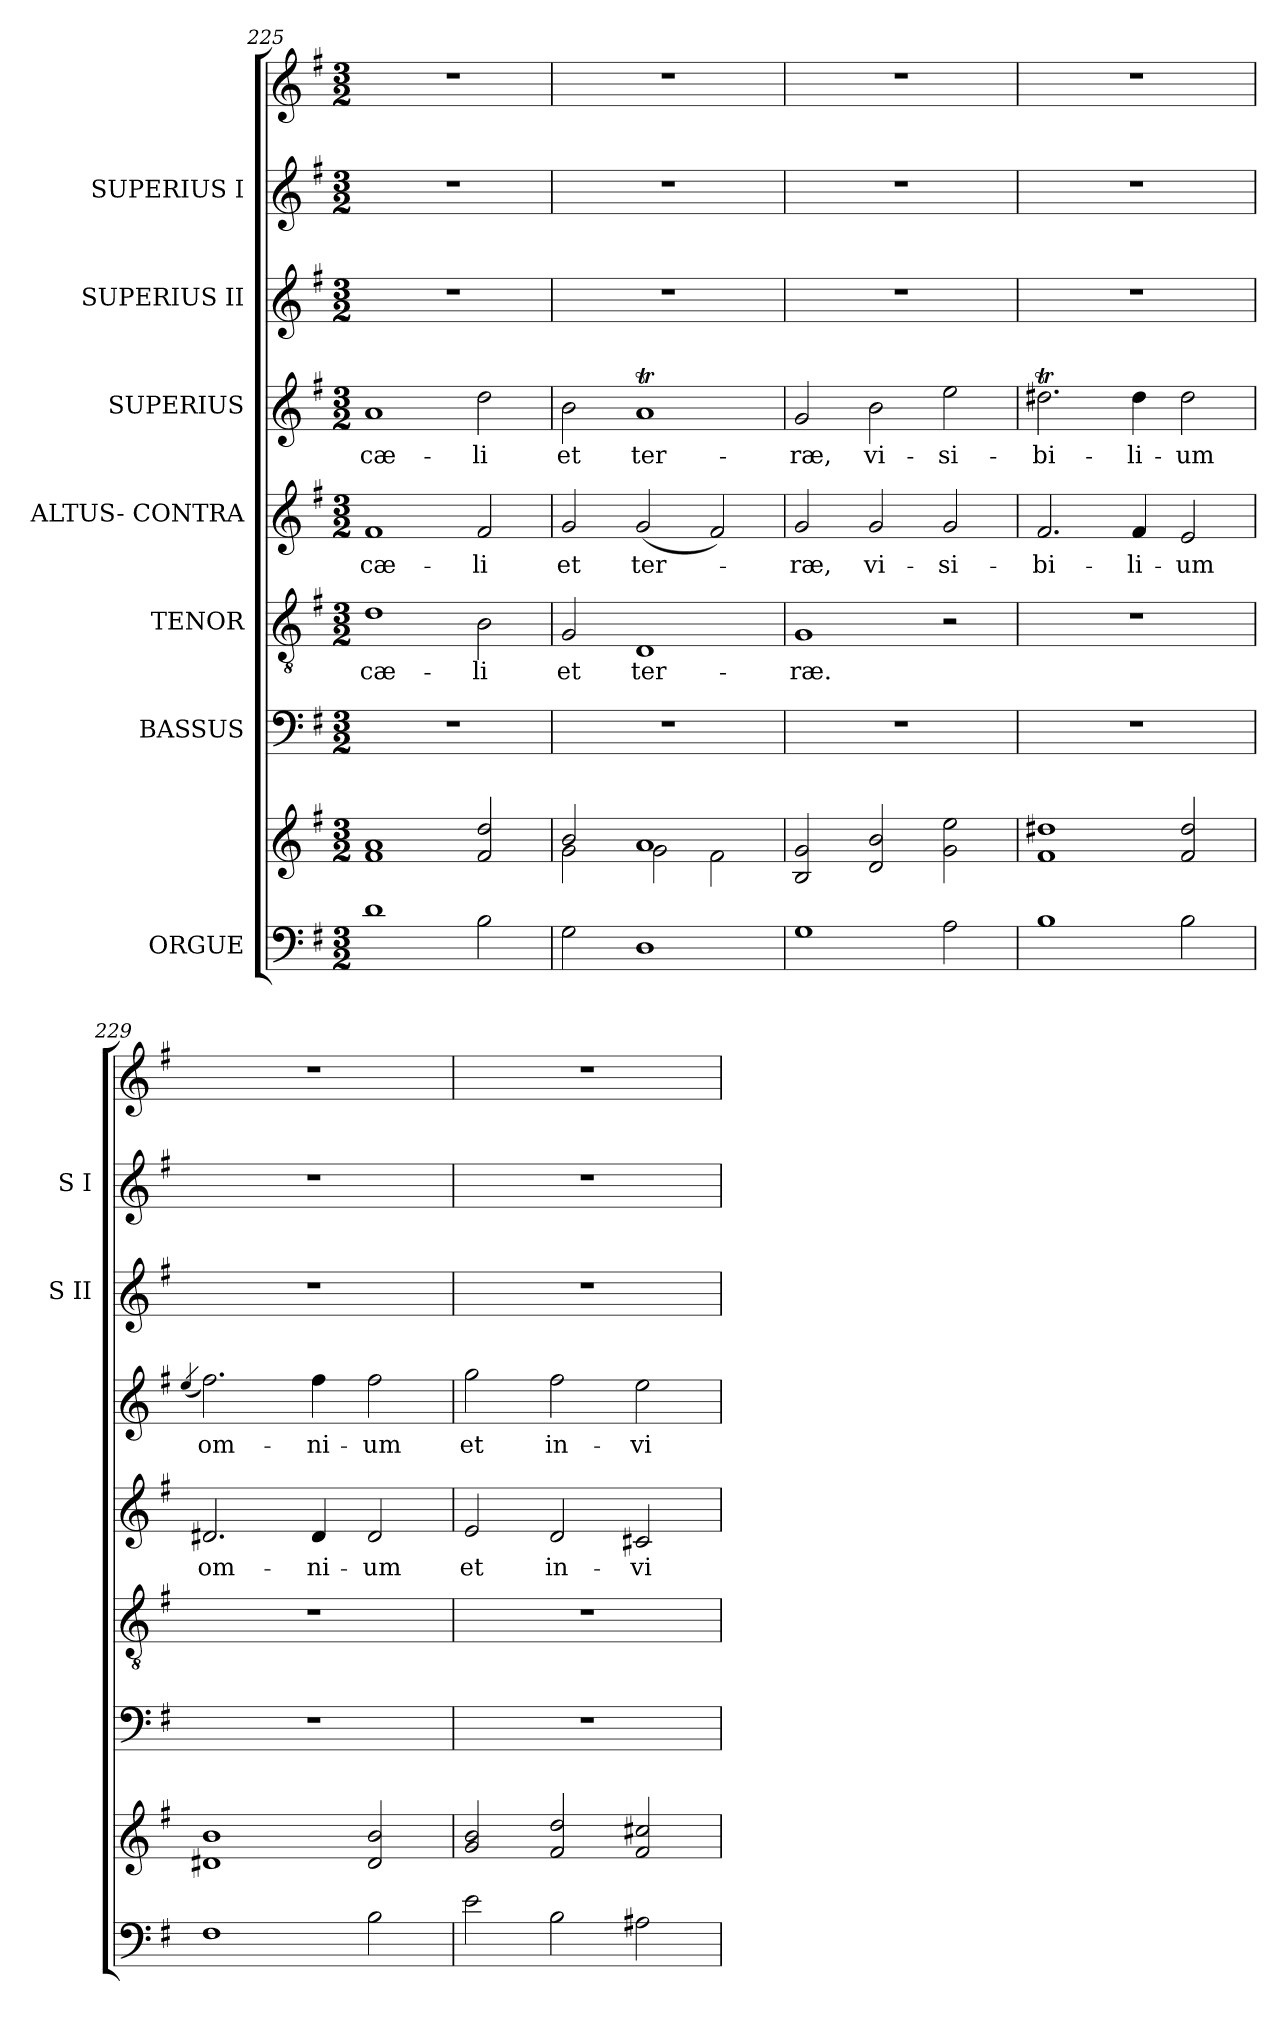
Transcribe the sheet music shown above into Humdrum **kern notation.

**kern	**kern	**kern	**kern	**text	**kern	**text	**kern	**text	**kern	**kern	**kern
*part8	*part8	*part7	*part6	*part6	*part5	*part5	*part4	*part4	*part3	*part2	*part1
*staff9	*staff8	*staff7	*staff6	*staff6	*staff5	*staff5	*staff4	*staff4	*staff3	*staff2	*staff1
*I"ORGUE	*	*I"BASSUS	*I"TENOR	*	*I"ALTUS- CONTRA	*	*I"SUPERIUS	*	*I"SUPERIUS II	*I"SUPERIUS I	*
*	*	*	*	*	*	*	*	*	*I'S II	*I'S I	*
*clefF4	*clefG2	*clefF4	*clefGv2	*	*clefG2	*	*clefG2	*	*clefG2	*clefG2	*clefG2
*k[f#]	*k[f#]	*k[f#]	*k[f#]	*	*k[f#]	*	*k[f#]	*	*k[f#]	*k[f#]	*k[f#]
*e:	*e:	*e:	*e:	*	*e:	*	*e:	*	*e:	*e:	*e:
*M3/2	*M3/2	*M3/2	*M3/2	*	*M3/2	*	*M3/2	*	*M3/2	*M3/2	*M3/2
=225	=225	=225	=225	=225	=225	=225	=225	=225	=225	=225	=225
!	!	!	!	!LO:LY:b	!	!LO:LY:b	!	!LO:LY:b	!	!	!
1d	1f# 1a	1.r	1d	cæ-	1f#	cæ-	1a	cæ-	1.r	1.r	1.r
!	!	!	!	!LO:LY:b	!	!LO:LY:b	!	!LO:LY:b	!	!	!
2B\	2f#/ 2dd/	.	2B\	-li	2f#/	-li	2dd\	-li	.	.	.
=226	=226	=226	=226	=226	=226	=226	=226	=226	=226	=226	=226
*	*^	*	*	*	*	*	*	*	*	*	*
!	!	!	!	!	!LO:LY:b	!	!LO:LY:b	!	!LO:LY:b	!	!	!
2G\	2b/	2g\	1.r	2G/	et	2g/	et	2b\	et	1.r	1.r	1.r
!	!	!	!	!	!LO:LY:b	!	!LO:LY:b	!	!LO:LY:b	!	!	!
1D	1a	2g\	.	1D	ter-	(<2g/	ter-	1aT	ter-	.	.	.
.	.	2f#\	.	.	.	2f#/)	.	.	.	.	.	.
=227	=227	=227	=227	=227	=227	=227	=227	=227	=227	=227	=227	=227
!	!	!	!	!	!LO:LY:b	!	!LO:LY:b	!	!LO:LY:b	!	!	!
*	*v	*v	*	*	*	*	*	*	*	*	*	*
1G	2B/ 2g/	1.r	1G	-ræ.	2g/	-ræ,	2g/	-ræ,	1.r	1.r	1.r
!	!	!	!	!	!	!LO:LY:b	!	!LO:LY:b	!	!	!
.	2d/ 2b/	.	.	.	2g/	vi-	2b\	vi-	.	.	.
!	!	!	!	!	!	!LO:LY:b	!	!LO:LY:b	!	!	!
2A\	2g\ 2ee\	.	2r	.	2g/	-si-	2ee\	-si-	.	.	.
=228	=228	=228	=228	=228	=228	=228	=228	=228	=228	=228	=228
!	!	!	!	!	!	!LO:LY:b	!	!LO:LY:b	!	!	!
1B	1f# 1dd#X	1.r	1.r	.	2.f#/	-bi-	2.dd#Xt\	-bi-	1.r	1.r	1.r
!	!	!	!	!	!	!LO:LY:b	!	!LO:LY:b	!	!	!
.	.	.	.	.	4f#/	-li-	4dd#\	-li-	.	.	.
!	!	!	!	!	!	!LO:LY:b	!	!LO:LY:b	!	!	!
2B\	2f#/ 2dd#/	.	.	.	2e/	-um	2dd#\	-um	.	.	.
!!LO:PB:g=z
=229	=229	=229	=229	=229	=229	=229	=229	=229	=229	=229	=229
.	.	.	.	.	.	.	(<4qee/	.	.	.	.
!	!	!	!	!	!	!LO:LY:b	!	!LO:LY:b	!	!	!
1F#	1d#X 1b	1.r	1.r	.	2.d#X/	om-	2.ff#\)	om-	1.r	1.r	1.r
!	!	!	!	!	!	!LO:LY:b	!	!LO:LY:b	!	!	!
.	.	.	.	.	4d#/	-ni-	4ff#\	-ni-	.	.	.
!	!	!	!	!	!	!LO:LY:b	!	!LO:LY:b	!	!	!
2B\	2d#/ 2b/	.	.	.	2d#/	-um	2ff#\	-um	.	.	.
=230	=230	=230	=230	=230	=230	=230	=230	=230	=230	=230	=230
!	!	!	!	!	!	!LO:LY:b	!	!LO:LY:b	!	!	!
2e\	2g/ 2b/	1.r	1.r	.	2e/	et	2gg\	et	1.r	1.r	1.r
!	!	!	!	!	!	!LO:LY:b	!	!LO:LY:b	!	!	!
2B\	2f#/ 2dd/	.	.	.	2d/	in-	2ff#\	in-	.	.	.
!	!	!	!	!	!	!LO:LY:b	!	!LO:LY:b	!	!	!
2A#X\	2f#/ 2cc#X/	.	.	.	2c#X/	-vi-	2ee\	-vi-	.	.	.
=	=	=	=	=	=	=	=	=	=	=	=
*-	*-	*-	*-	*-	*-	*-	*-	*-	*-	*-	*-
